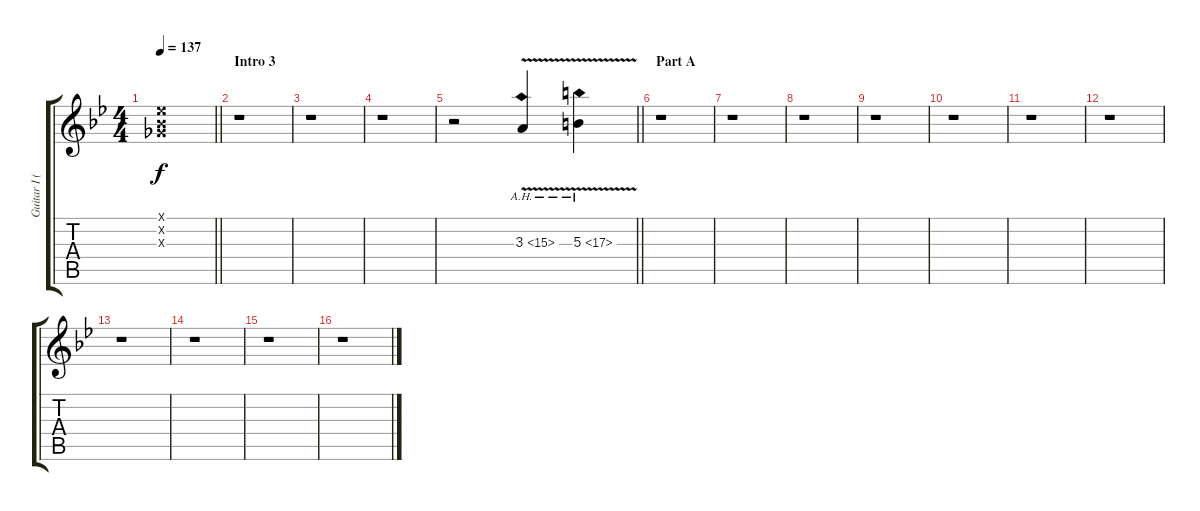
\track ("Guitar I (Daita)" "Guitar I (") {instrument distortionguitar}
\staff {score tabs}
\tuning (Eb4 Bb3 Gb3 Db3 Ab2 Eb2) {hide}
\ts (4 4)
\tempo 137
\clef g2
\barLineRight lightlight
\ks bb
(0.1{x} 0.2{x} 0.3{x}).1{dy f} |
\section ("" "Intro 3")
r.1 |
r.1 |
r.1 |
\barLineRight lightlight
r.2 3.3{ah 12 v}.4 5.3{ah 12 v}.4 |
\section ("" "Part A")
r.1 |
r.1 |
r.1 |
r.1 |
r.1 |
r.1 |
r.1 |
r.1 |
r.1 |
r.1 |
r.1
